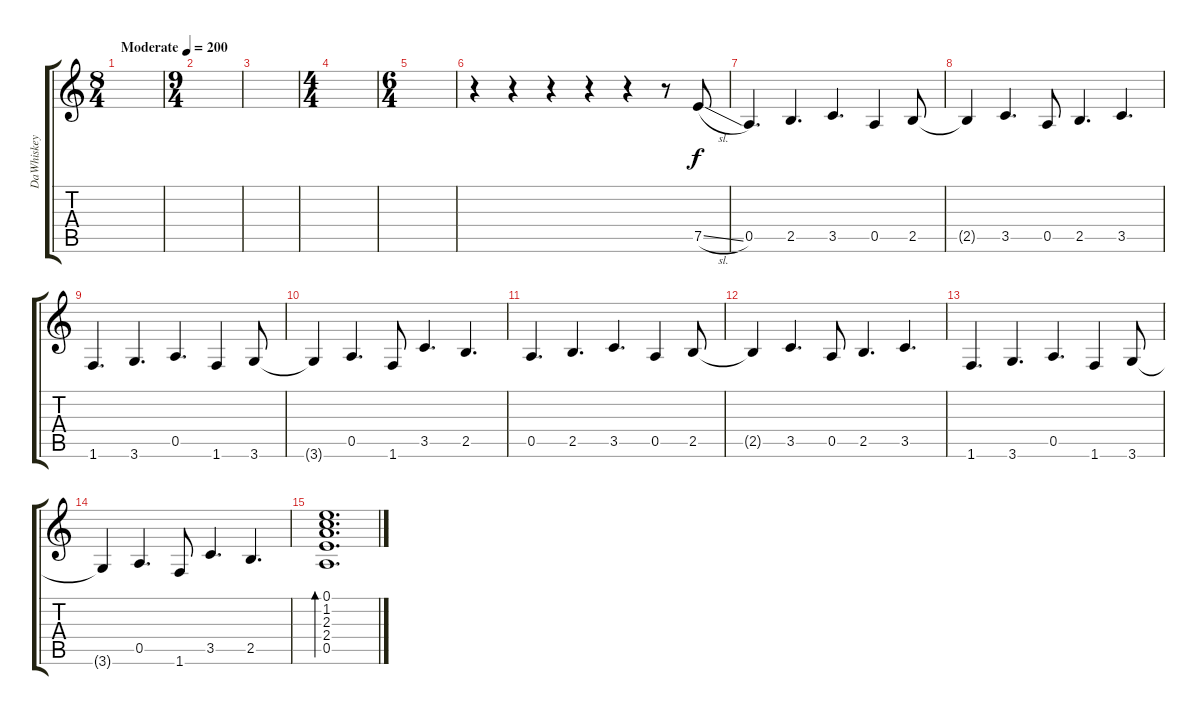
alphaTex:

\track ("DaWhiskey" "DaWhiskey") {instrument acousticguitarsteel}
\staff {score tabs}
\tuning (E4 B3 G3 D3 A2 E2) {hide}
\ts (8 4)
\tempo (200 "Moderate")
\clef g2
\ks c
|
\ts (9 4)
|
|
\ts (4 4)
|
\ts (6 4)
|
r.4 r.4 r.4 r.4 r.4 r.8 7.5{sl}.8 |
0.5.4{d} 2.5.4{d} 3.5.4{d} 0.5.4 2.5.8 |
2.5{t}.4 3.5.4{d} 0.5.8 2.5.4{d} 3.5.4{d} |
1.6.4{d} 3.6.4{d} 0.5.4{d} 1.6.4 3.6.8 |
3.6{t}.4 0.5.4{d} 1.6.8 3.5.4{d} 2.5.4{d} |
0.5.4{d} 2.5.4{d} 3.5.4{d} 0.5.4 2.5.8 |
2.5{t}.4 3.5.4{d} 0.5.8 2.5.4{d} 3.5.4{d} |
1.6.4{d} 3.6.4{d} 0.5.4{d} 1.6.4 3.6.8 |
3.6{t}.4 0.5.4{d} 1.6.8 3.5.4{d} 2.5.4{d} |
(0.1 1.2 2.3 2.4 0.5).1{d bd 240}
